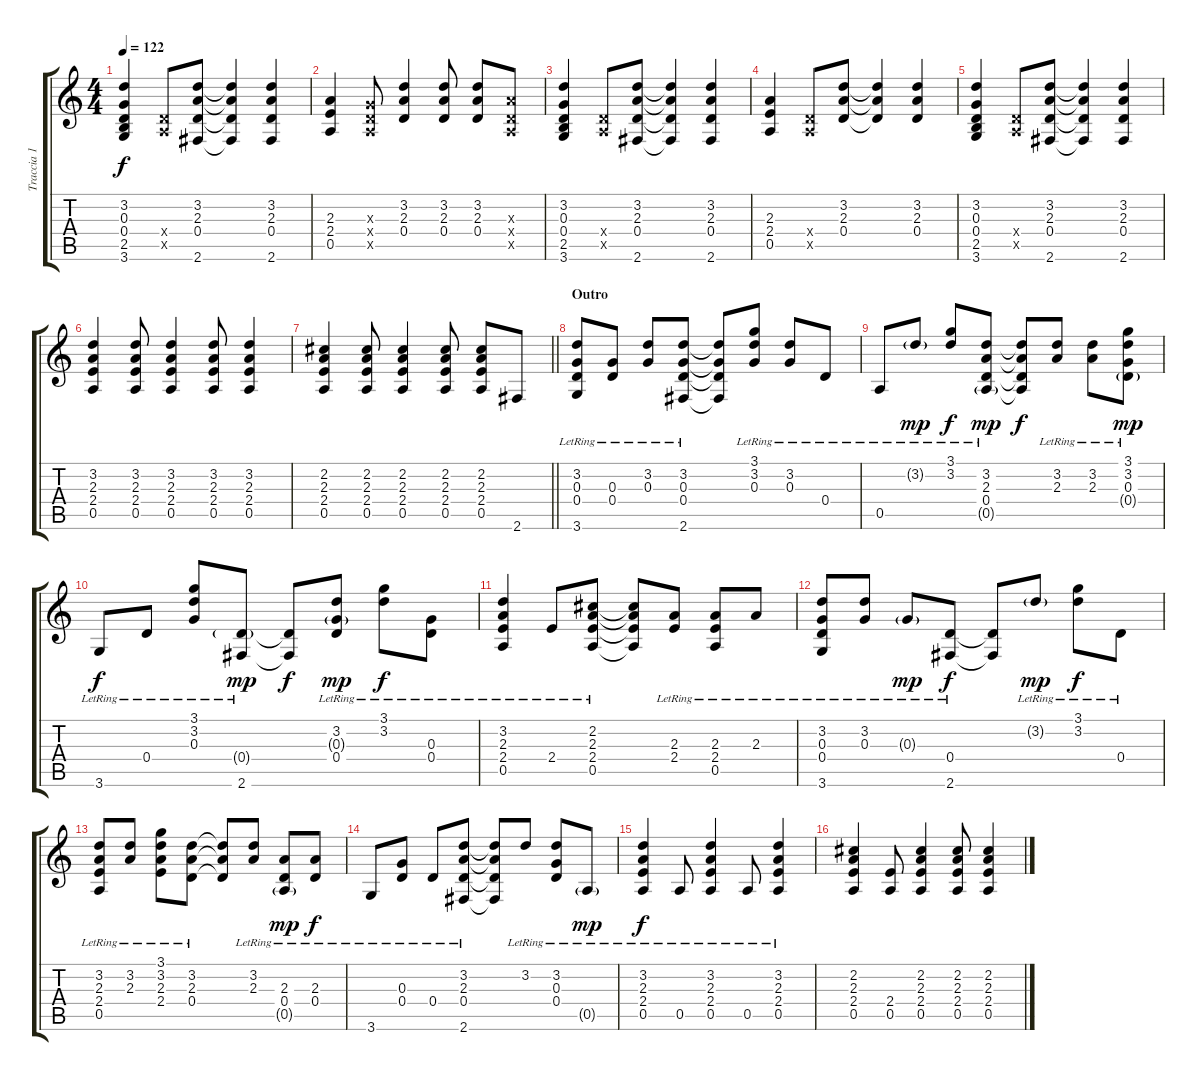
\track ("Traccia 1" "Traccia 1") {instrument electricguitarclean}
\staff {score tabs}
\tuning (E4 B3 G3 D3 A2 E2) {hide}
\ts (4 4)
\tempo 122
\clef g2
\ks c
(3.2 0.3 0.4 2.5 3.6).4{dy f} (0.4{x} 0.5{x}).8 (3.2 2.3 0.4 2.6).8 (3.2{t} 2.3{t} 0.4{t} 2.6{t}).4 (3.2 2.3 0.4 2.6).4 |
(2.3 2.4 0.5).4 (0.3{x} 0.4{x} 0.5{x}).8 (3.2 2.3 0.4).4 (3.2 2.3 0.4).8 (3.2 2.3 0.4).8 (2.3{x} 0.4{x} 0.5{x}).8 |
(3.2 0.3 0.4 2.5 3.6).4 (0.4{x} 0.5{x}).8 (3.2 2.3 0.4 2.6).8 (3.2{t} 2.3{t} 0.4{t} 2.6{t}).4 (3.2 2.3 0.4 2.6).4 |
(2.3 2.4 0.5).4 (0.4{x} 0.5{x}).8 (3.2 2.3 0.4).8 (3.2{t} 2.3{t} 0.4{t}).4 (3.2 2.3 0.4).4 |
(3.2 0.3 0.4 2.5 3.6).4 (0.4{x} 0.5{x}).8 (3.2 2.3 0.4 2.6).8 (3.2{t} 2.3{t} 0.4{t} 2.6{t}).4 (3.2 2.3 0.4 2.6).4 |
(3.2 2.3 2.4 0.5).4 (3.2 2.3 2.4 0.5).8 (3.2 2.3 2.4 0.5).4 (3.2 2.3 2.4 0.5).8 (3.2 2.3 2.4 0.5).4 |
\barLineRight lightlight
(2.2 2.3 2.4 0.5).4 (2.2 2.3 2.4 0.5).8 (2.2 2.3 2.4 0.5).4 (2.2 2.3 2.4 0.5).8 (2.2 2.3 2.4 0.5).8 2.6.8 |
\section ("" "Outro")
(3.2{lr} 0.3{lr} 0.4{lr} 3.6{lr}).8 (0.3{lr} 0.4{lr}).8 (3.2{lr} 0.3{lr}).8 (3.2{lr} 0.3{lr} 0.4{lr} 2.6{lr}).8 (3.2{t} 0.3{t} 0.4{t} 2.6{t}).8 (3.1{lr} 3.2{lr} 0.3{lr}).8 (3.2{lr} 0.3{lr}).8 0.4{lr}.8 |
0.5{lr}.8 3.2{g lr}.8{dy mp} (3.1{lr} 3.2{lr}).8{dy f} (3.2{lr} 2.3{lr} 0.4{lr} 0.5{g lr}).8{dy mp} (3.2{t} 2.3{t} 0.4{t} 0.5{t}).8{dy f} (3.2{lr} 2.3{lr}).8 (3.2{lr} 2.3{lr}).8 (3.1{lr} 3.2{lr} 0.3{lr} 0.4{g lr}).8{dy mp} |
3.6{lr}.8{dy f} 0.4{lr}.8 (3.1{lr} 3.2{lr} 0.3{lr}).8 (0.4{g lr} 2.6{lr}).8{dy mp} (0.4{t} 2.6{t}).8{dy f} (3.2{lr} 0.3{g lr} 0.4{lr}).8{dy mp} (3.1{lr} 3.2{lr}).8{dy f} (0.3{lr} 0.4{lr}).8 |
(3.2{lr} 2.3{lr} 2.4{lr} 0.5{lr}).4 2.4{lr}.8 (2.2{lr} 2.3{lr} 2.4{lr} 0.5{lr}).8 (2.2{t} 2.3{t} 2.4{t} 0.5{t}).8 (2.3{lr} 2.4{lr}).8 (2.3{lr} 2.4{lr} 0.5{lr}).8 2.3{lr}.8 |
(3.2{lr} 0.3{lr} 0.4{lr} 3.6{lr}).8 (3.2{lr} 0.3{lr}).8 0.3{g lr}.8{dy mp} (0.4{lr} 2.6{lr}).8{dy f} (0.4{t} 2.6{t}).8 3.2{g lr}.8{dy mp} (3.1{lr} 3.2{lr}).8{dy f} 0.4{lr}.8 |
(3.2{lr} 2.3{lr} 2.4{lr} 0.5{lr}).8 (3.2{lr} 2.3{lr}).8 (3.1{lr} 3.2{lr} 2.3{lr} 2.4{lr}).8 (3.2{lr} 2.3{lr} 0.4{lr}).8 (3.2{t} 2.3{t} 0.4{t}).8 (3.2{lr} 2.3{lr}).8 (2.3{lr} 0.4{lr} 0.5{g lr}).8{dy mp} (2.3{lr} 0.4{lr}).8{dy f} |
3.6{lr}.8 (0.3{lr} 0.4{lr}).8 0.4{lr}.8 (3.2{lr} 2.3{lr} 0.4{lr} 2.6{lr}).8 (3.2{t} 2.3{t} 0.4{t} 2.6{t}).8 3.2{lr}.8 (3.2{lr} 0.3{lr} 0.4{lr}).8 0.5{g lr}.8{dy mp} |
(3.2{lr} 2.3{lr} 2.4{lr} 0.5{lr}).4{dy f} 0.5{lr}.8 (3.2{lr} 2.3{lr} 2.4{lr} 0.5{lr}).4 0.5{lr}.8 (3.2{lr} 2.3{lr} 2.4{lr} 0.5{lr}).4 |
(2.2 2.3 2.4 0.5).4 (2.4 0.5).8 (2.2 2.3 2.4 0.5).4 (2.2 2.3 2.4 0.5).8 (2.2 2.3 2.4 0.5).4
